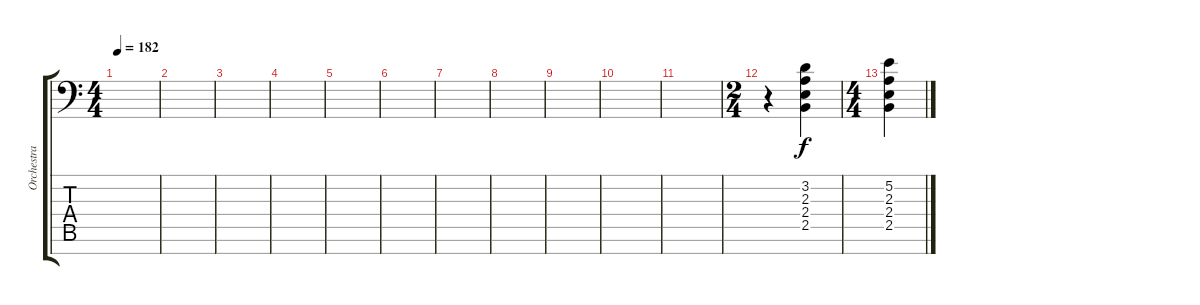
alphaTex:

\track ("Orchestra Hits" "Orchestra ") {instrument harpsichord}
\staff {score tabs}
\tuning (E4 B3 G3 D3 A2 E2 C-1) {hide}
\ts (4 4)
\tempo 182
\clef f4
\ks c
|
|
|
|
|
|
|
|
|
|
|
\ts (2 4)
r.4 (3.2 2.3 2.4 2.5).4 |
\ts (4 4)
(5.2 2.3 2.4 2.5).4
